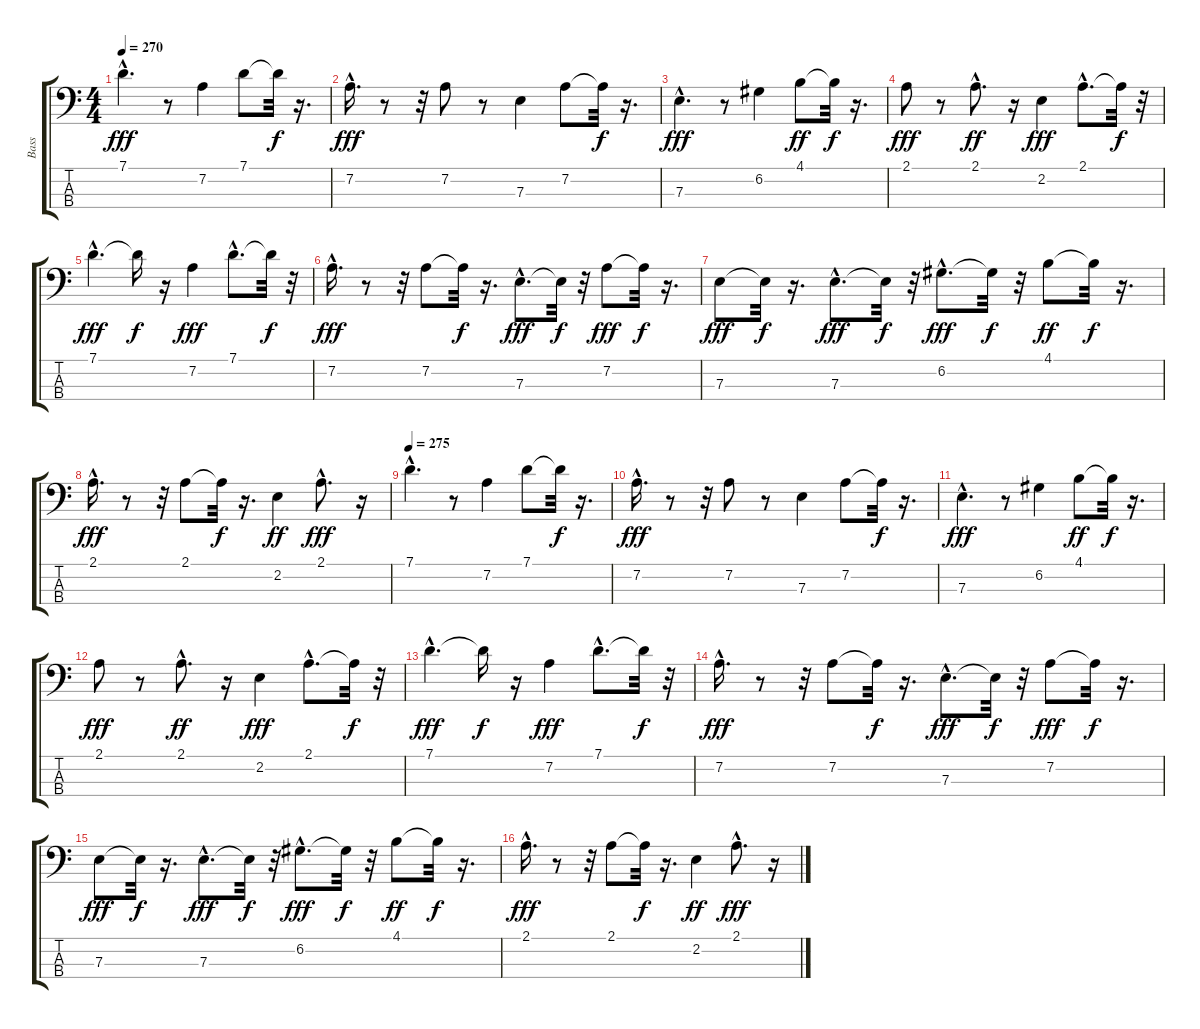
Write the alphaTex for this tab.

\track ("Bass" "Bass") {instrument acousticbass}
\staff {score tabs}
\tuning (G2 D2 A1 E1) {hide}
\ts (4 4)
\tempo 270
\clef f4
\ks c
7.1{hac}.4{d dy fff} r.8 7.2.4 7.1.8 7.1{t}.32{dy f} r.16{d} |
7.2{hac}.16{d dy fff} r.8 r.32 7.2.8 r.8 7.3.4 7.2.8 7.2{t}.32{dy f} r.16{d} |
7.3{hac}.4{d dy fff} r.8 6.2.4 4.1.8{dy ff} 4.1{t}.32{dy f} r.16{d} |
2.1.8{dy fff} r.8 2.1{hac}.8{d dy ff} r.16 2.2.4{dy fff} 2.1{hac}.8{d} 2.1{t}.32{dy f} r.32 |
7.1{hac}.4{d dy fff} 7.1{t}.16{dy f} r.16 7.2.4{dy fff} 7.1{hac}.8{d} 7.1{t}.32{dy f} r.32 |
7.2{hac}.16{d dy fff} r.8 r.32 7.2.8 7.2{t}.32{dy f} r.16{d} 7.3{hac}.8{d dy fff} 7.3{t}.32{dy f} r.32 7.2.8{dy fff} 7.2{t}.32{dy f} r.16{d} |
7.3.8{dy fff} 7.3{t}.32{dy f} r.16{d} 7.3{hac}.8{d dy fff} 7.3{t}.32{dy f} r.32 6.2{hac}.8{d dy fff} 6.2{t}.32{dy f} r.32 4.1.8{dy ff} 4.1{t}.32{dy f} r.16{d} |
2.1{hac}.16{d dy fff} r.8 r.32 2.1.8 2.1{t}.32{dy f} r.16{d} 2.2.4{dy ff} 2.1{hac}.8{d dy fff} r.16 |
\tempo 275
7.1{hac}.4{d} r.8 7.2.4 7.1.8 7.1{t}.32{dy f} r.16{d} |
7.2{hac}.16{d dy fff} r.8 r.32 7.2.8 r.8 7.3.4 7.2.8 7.2{t}.32{dy f} r.16{d} |
7.3{hac}.4{d dy fff} r.8 6.2.4 4.1.8{dy ff} 4.1{t}.32{dy f} r.16{d} |
2.1.8{dy fff} r.8 2.1{hac}.8{d dy ff} r.16 2.2.4{dy fff} 2.1{hac}.8{d} 2.1{t}.32{dy f} r.32 |
7.1{hac}.4{d dy fff} 7.1{t}.16{dy f} r.16 7.2.4{dy fff} 7.1{hac}.8{d} 7.1{t}.32{dy f} r.32 |
7.2{hac}.16{d dy fff} r.8 r.32 7.2.8 7.2{t}.32{dy f} r.16{d} 7.3{hac}.8{d dy fff} 7.3{t}.32{dy f} r.32 7.2.8{dy fff} 7.2{t}.32{dy f} r.16{d} |
7.3.8{dy fff} 7.3{t}.32{dy f} r.16{d} 7.3{hac}.8{d dy fff} 7.3{t}.32{dy f} r.32 6.2{hac}.8{d dy fff} 6.2{t}.32{dy f} r.32 4.1.8{dy ff} 4.1{t}.32{dy f} r.16{d} |
2.1{hac}.16{d dy fff} r.8 r.32 2.1.8 2.1{t}.32{dy f} r.16{d} 2.2.4{dy ff} 2.1{hac}.8{d dy fff} r.16
